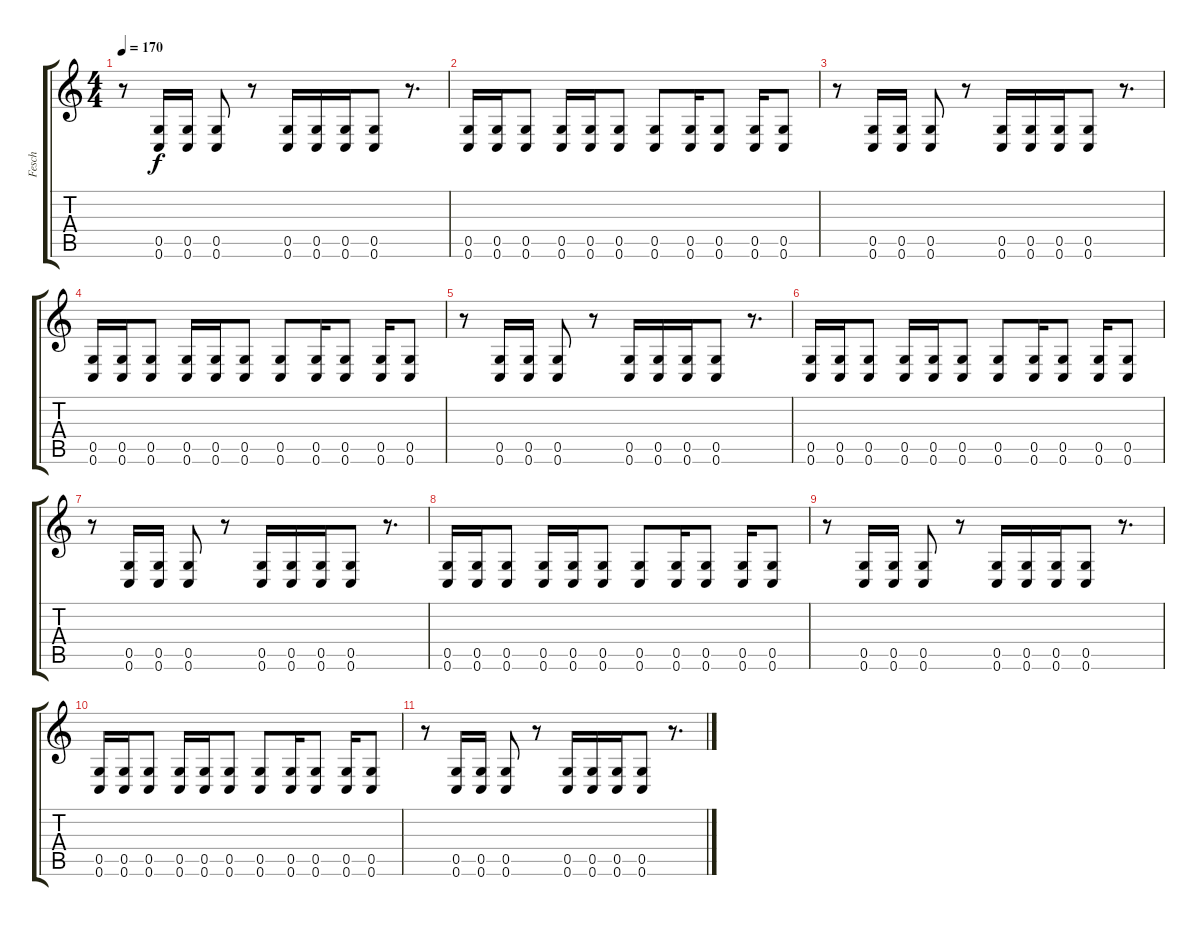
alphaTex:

\track ("Fesch" "Fesch") {instrument distortionguitar}
\staff {score tabs}
\tuning (D4 A3 F3 C3 G2 C2) {hide}
\ts (4 4)
\tempo 170
\clef g2
\ks c
r.8{dy f} (0.5 0.6).16 (0.5 0.6).16 (0.5 0.6).8 r.8 (0.5 0.6).16 (0.5 0.6).16 (0.5 0.6).16 (0.5 0.6).8 r.8{d} |
(0.5 0.6).16 (0.5 0.6).16 (0.5 0.6).8 (0.5 0.6).16 (0.5 0.6).16 (0.5 0.6).8 (0.5 0.6).8 (0.5 0.6).16 (0.5 0.6).8 (0.5 0.6).16 (0.5 0.6).8 |
r.8 (0.5 0.6).16 (0.5 0.6).16 (0.5 0.6).8 r.8 (0.5 0.6).16 (0.5 0.6).16 (0.5 0.6).16 (0.5 0.6).8 r.8{d} |
(0.5 0.6).16 (0.5 0.6).16 (0.5 0.6).8 (0.5 0.6).16 (0.5 0.6).16 (0.5 0.6).8 (0.5 0.6).8 (0.5 0.6).16 (0.5 0.6).8 (0.5 0.6).16 (0.5 0.6).8 |
r.8 (0.5 0.6).16 (0.5 0.6).16 (0.5 0.6).8 r.8 (0.5 0.6).16 (0.5 0.6).16 (0.5 0.6).16 (0.5 0.6).8 r.8{d} |
(0.5 0.6).16 (0.5 0.6).16 (0.5 0.6).8 (0.5 0.6).16 (0.5 0.6).16 (0.5 0.6).8 (0.5 0.6).8 (0.5 0.6).16 (0.5 0.6).8 (0.5 0.6).16 (0.5 0.6).8 |
r.8 (0.5 0.6).16 (0.5 0.6).16 (0.5 0.6).8 r.8 (0.5 0.6).16 (0.5 0.6).16 (0.5 0.6).16 (0.5 0.6).8 r.8{d} |
(0.5 0.6).16 (0.5 0.6).16 (0.5 0.6).8 (0.5 0.6).16 (0.5 0.6).16 (0.5 0.6).8 (0.5 0.6).8 (0.5 0.6).16 (0.5 0.6).8 (0.5 0.6).16 (0.5 0.6).8 |
r.8 (0.5 0.6).16 (0.5 0.6).16 (0.5 0.6).8 r.8 (0.5 0.6).16 (0.5 0.6).16 (0.5 0.6).16 (0.5 0.6).8 r.8{d} |
(0.5 0.6).16 (0.5 0.6).16 (0.5 0.6).8 (0.5 0.6).16 (0.5 0.6).16 (0.5 0.6).8 (0.5 0.6).8 (0.5 0.6).16 (0.5 0.6).8 (0.5 0.6).16 (0.5 0.6).8 |
r.8 (0.5 0.6).16 (0.5 0.6).16 (0.5 0.6).8 r.8 (0.5 0.6).16 (0.5 0.6).16 (0.5 0.6).16 (0.5 0.6).8 r.8{d}
